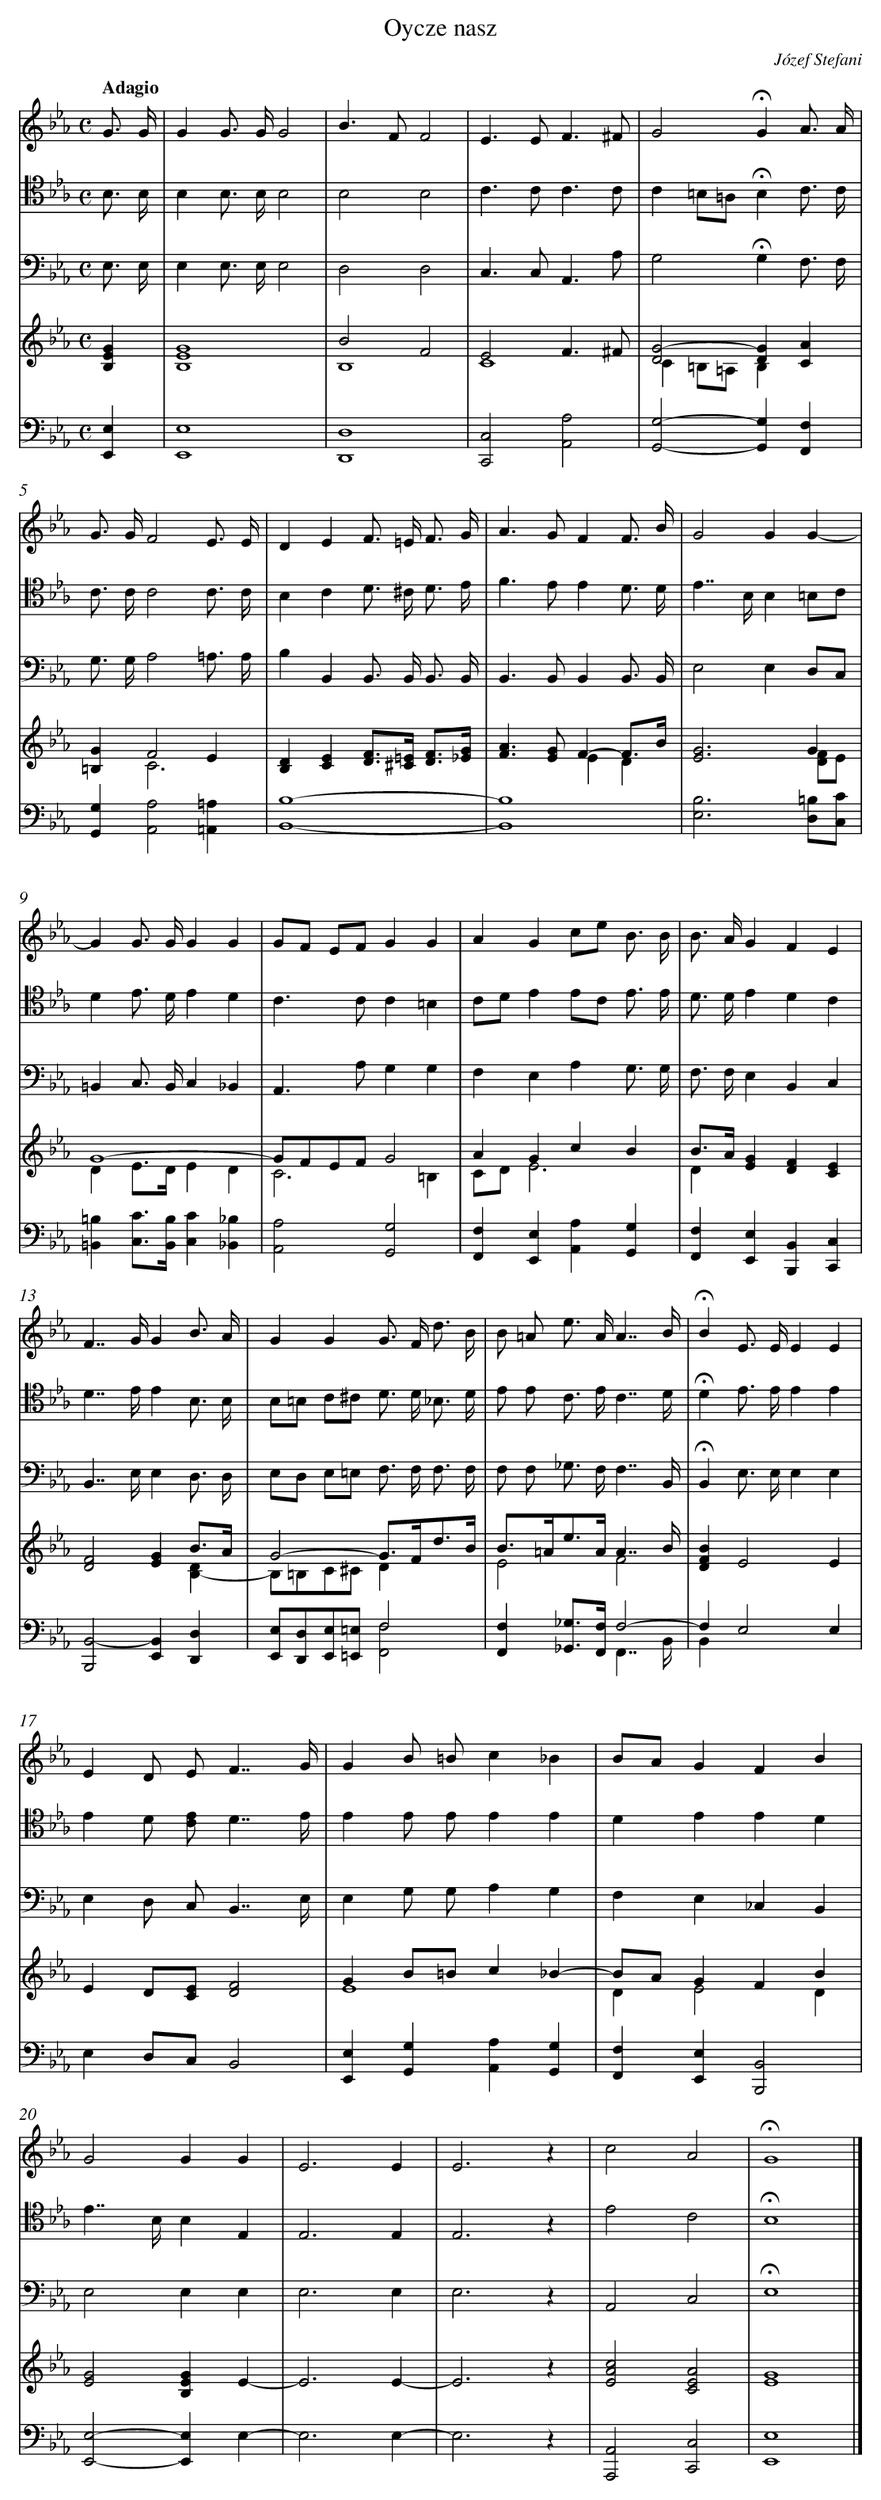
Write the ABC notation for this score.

X:1
T: Oycze nasz
C: Józef Stefani
L: 1/4
M: C
Q: "Adagio"
V: 1 clef=treble
V: 2 clef=tenor
V: 3 clef=bass
V: 4 clef=treble
V: 5 clef=bass
K: Eb
[V:1] G3// G// [I:setbarnb 1]|
[V:2] B,3// B,// |
[V:3] E,3// E,// |
[V:4] [GEB,] |
[V:5] [E,E,,] |
[V:1] GG/> G/G2 |
[V:2] B,B,/> B,/B,2 |
[V:3] E,E,/> E,/E,2 |
[V:4] [G4E4B,4] |
[V:5] [E,4E,,4] |
[V:1] B>FF2 |
[V:2] B,2B,2 |
[V:3] D,2D,2 |
[V:4] B2F2 & B,4 |
[V:5] [D,4D,,4] |
[V:1] E>EF3/^F/ |
[V:2] C>CC3/C/ |
[V:3] C,>C,A,,3/A,/ |
[V:4] E2F3/^F/ & C4 |
[V:5] [C,2C,,2][A,2A,,2] |
[V:1] G2!fermata!GA3// A// |
[V:2] C=B,/=A,/!fermata!B,C3// C// |
[V:3] G,2!fermata!G,F,3// F,// |
[V:4] [G2-D2][GD][AC] & C=B,/=A,/B,x |
[V:5] [G,2G,,2]-[G,G,,][F,F,,] |
[V:1] G/> G/F2E3// E// |
[V:2] C/> C/C2C3// C// |
[V:3] G,/> G,/A,2=A,3// A,// |
[V:4] [G=B,]F2E & xC3 |
[V:5] [G,G,,][A,2A,,2][=A,=A,,] |
[V:1] DEF/> =E/ F3// G// |
[V:2] B,CD/> ^C/ D3// E// |
[V:3] B,B,,B,,/> B,,/ B,,3// B,,// |
[V:4] [DB,][EC][F/D/]>[=E/^C/] [F3//D3//][G//_E//] |
[V:5] [B,4B,,4]- |
[V:1] A>GFF3// B// |
[V:2] F>EED3// D// |
[V:3] B,,>B,,B,,B,,3// B,,// |
[V:4] [AF]>[GE]F-F3//B// & x2ED |
[V:5] [B,4B,,4] |
[V:1] G2GG- |
[V:2] E>>B,B,=B,/C/ |
[V:3] E,2E,D,/C,/ |
[V:4] [G3E3]G & x3[F/D/]E/ |
[V:5] [B,3E,3][=B,/D,/][C/C,/] |
[V:1] GG/> G/GG |
[V:2] DE/> D/ED |
[V:3] =B,,C,/> B,,/C,_B,, |
[V:4] G4- & DE/>D/ED |
[V:5] [=B,=B,,][C/C,/]>[B,/B,,/][CC,][_B,_B,,] |
[V:1] G/F/ E/F/GG |
[V:2] C>CC=B, |
[V:3] A,,>A,G,G, |
[V:4] G/F/E/F/G2 & C3=B, |
[V:5] [A,2A,,2][G,2G,,2] |
[V:1] AGc/e/ B3// B// |
[V:2] C/D/EE/C/ E3// E// |
[V:3] F,E,A,G,3// G,// |
[V:4] AGcB & C/D/E3 |
[V:5] [F,F,,][E,E,,][A,A,,][G,G,,] |
[V:1] B/> A/GFE |
[V:2] D/> D/EDC |
[V:3] F,/> F,/E,B,,C, |
[V:4] B/>A/[GE][FD][EC] & Dxx2 |
[V:5] [F,F,,][E,E,,][B,,B,,,][C,C,,] |
[V:1] F>>GGB3// A// |
[V:2] D>>EEB,3// B,// |
[V:3] B,,>>E,E,D,3// D,// |
[V:4] [F2D2][GE]B3//A// & x2x[DB,-] |
[V:5] [B,,2-B,,,2][B,,E,,][D,D,,] |
[V:1] GGG/> F/ d3// B// |
[V:2] B,/=B,/ C/^C/ D/> D/ _B,3// D// |
[V:3] E,/D,/ E,/=E,/ F,/> F,/ F,3// F,// |
[V:4] G2-G/>F/d3//B// & B,/=B,/C/^C/Dx |
[V:5] [E,/E,,/][D,/D,,/][E,/E,,/][=E,/=E,,/]F,2 & x2[F,2F,,2] |
[V:1] B/ =A/ e/> A/A7//B// |
[V:2] E/ E/ C/> E/C7//D// |
[V:3] F,/ F,/ _G,/> F,/F,7//B,,// |
[V:4] B/>=A/e/>A/A7//B// & E2F2 |
[V:5] [F,F,,][_G,/_G,,/]>[F,/F,,/]F,2- & x2F,,7//B,,// |
[V:1] !fermata!BE/> E/EE |
[V:2] !fermata!DE/> E/EE |
[V:3] !fermata!B,,E,/> E,/E,E, |
[V:4] [BFD]E2E |
[V:5] F,E,2E, & B,,xx2 |
[V:1] ED/ E/F7//G// |
[V:2] ED/ [E/C/]D7//E// |
[V:3] E,D,/ C,/B,,7//E,// |
[V:4] ED/[E/C/][F2D2] |
[V:5] E,D,/C,/B,,2 |
[V:1] GB/ =B/c_B |
[V:2] EE/ E/EE |
[V:3] E,G,/ G,/A,G, |
[V:4] GB/=B/c_B- & E4 |
[V:5] [E,E,,][G,G,,][A,A,,][G,G,,] |
[V:1] B/A/GFB |
[V:2] DEED |
[V:3] F,E,_C,B,, |
[V:4] B/A/GFB & DE2D |
[V:5] [F,F,,][E,E,,][B,,2B,,,2] |
[V:1] G2GG |
[V:2] E>>B,B,E, |
[V:3] E,2E,E, |
[V:4] [G2E2][GEB,]E- |
[V:5] [E,2E,,2]-[E,E,,]E,- |
[V:1] E3E |
[V:2] E,3E, |
[V:3] E,3E, |
[V:4] E3E- |
[V:5] E,3E,- |
[V:1] E3z |
[V:2] E,3z |
[V:3] E,3z |
[V:4] E3z |
[V:5] E,3z |
[V:1] c2A2 |
[V:2] E2C2 |
[V:3] A,,2C,2 |
[V:4] [c2A2E2][A2E2C2] |
[V:5] [A,,2A,,,2][C,2C,,2] |
[V:1] !fermata!G4 |]
[V:2] !fermata!B,4 |]
[V:3] !fermata!E,4 |]
[V:4] [G4E4] |]
[V:5] [E,4E,,4] |]
